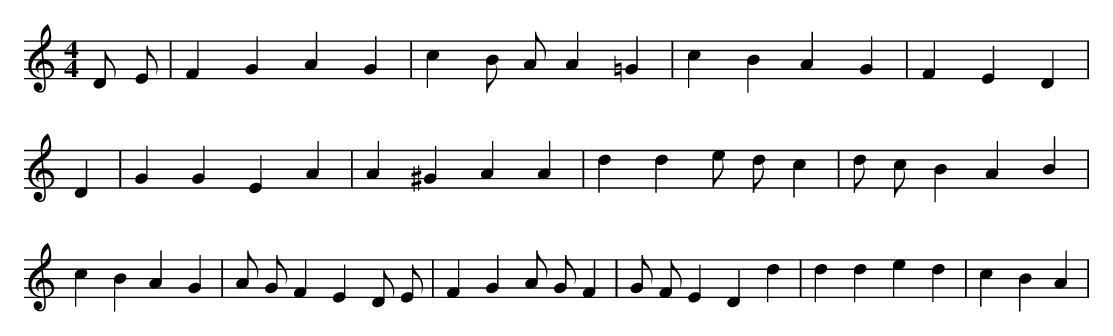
X:1
M:4/4
L:1/8
K:C
D E | F2 G2 A2 G2 | c2 B A A2 =G2 | c2 B2 A2 G2 | F2 E2 D2 | D2 | G2 G2 E2 A2 | A2 ^G2 A2 A2 | d2 d2 e d c2 | d c B2 A2 B2 | c2 B2 A2 G2 | A G F2 E2 D E | F2 G2 A G F2 | G F E2 D2 d2 | d2 d2 e2 d2 | c2 B2 A2 |
